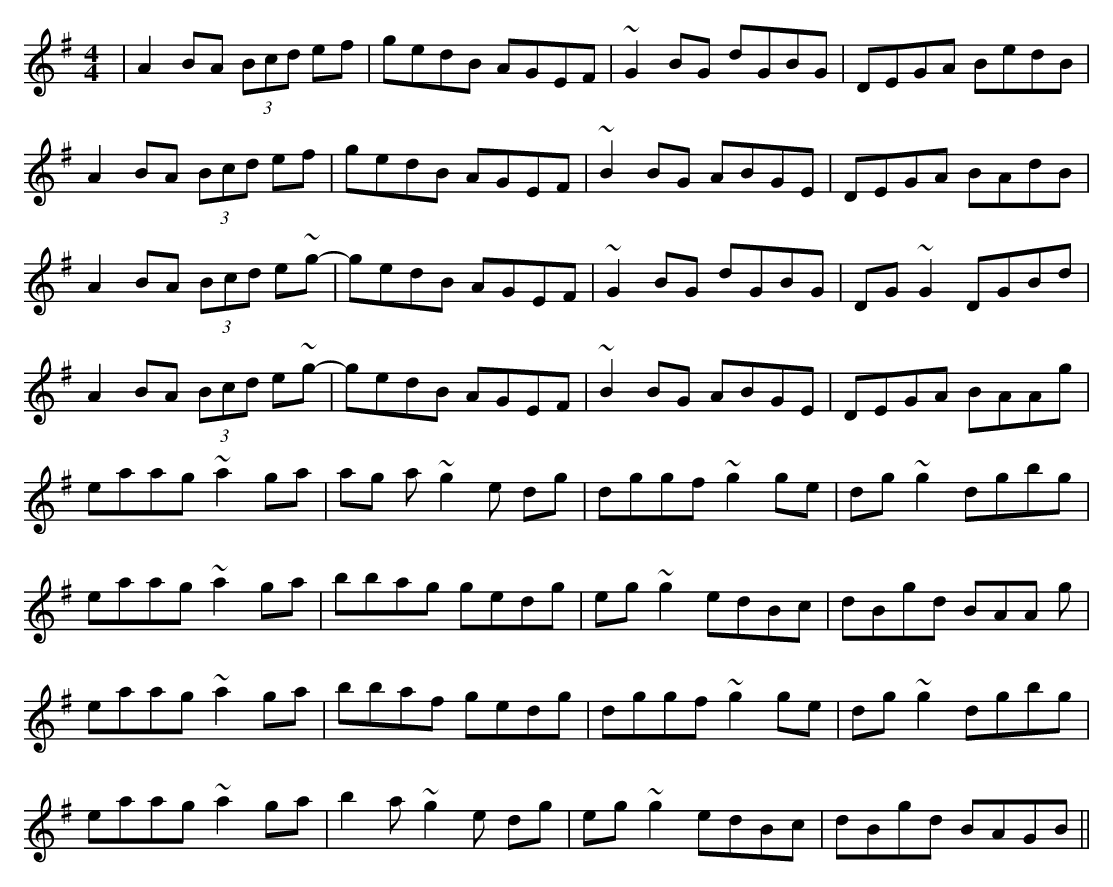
X:1
M:4/4
K:Ador
|A2BA (3Bcd ef|gedB AGEF|~G2 BG dGBG|DEGA BedB|
A2BA (3Bcd ef|gedB AGEF|~B2BG ABGE|DEGA BAdB|
A2BA (3Bcd e~g-|gedB AGEF|~G2 BG dGBG|DG ~G2 DGBd|
A2BA (3Bcd e~g-|gedB AGEF|~B2BG ABGE|DEGA BAAg|
eaag ~a2ga|ag a~g2 e dg|dggf ~g2 ge|dg ~g2 dgbg|
eaag ~a2ga|bbag gedg|eg ~g2 edBc|dBgd BAA g|
eaag ~a2ga|bbaf gedg|dggf ~g2 ge|dg ~g2 dgbg|
eaag ~a2ga|b2a ~g2 e dg|eg ~g2 edBc|dBgd BAGB||
